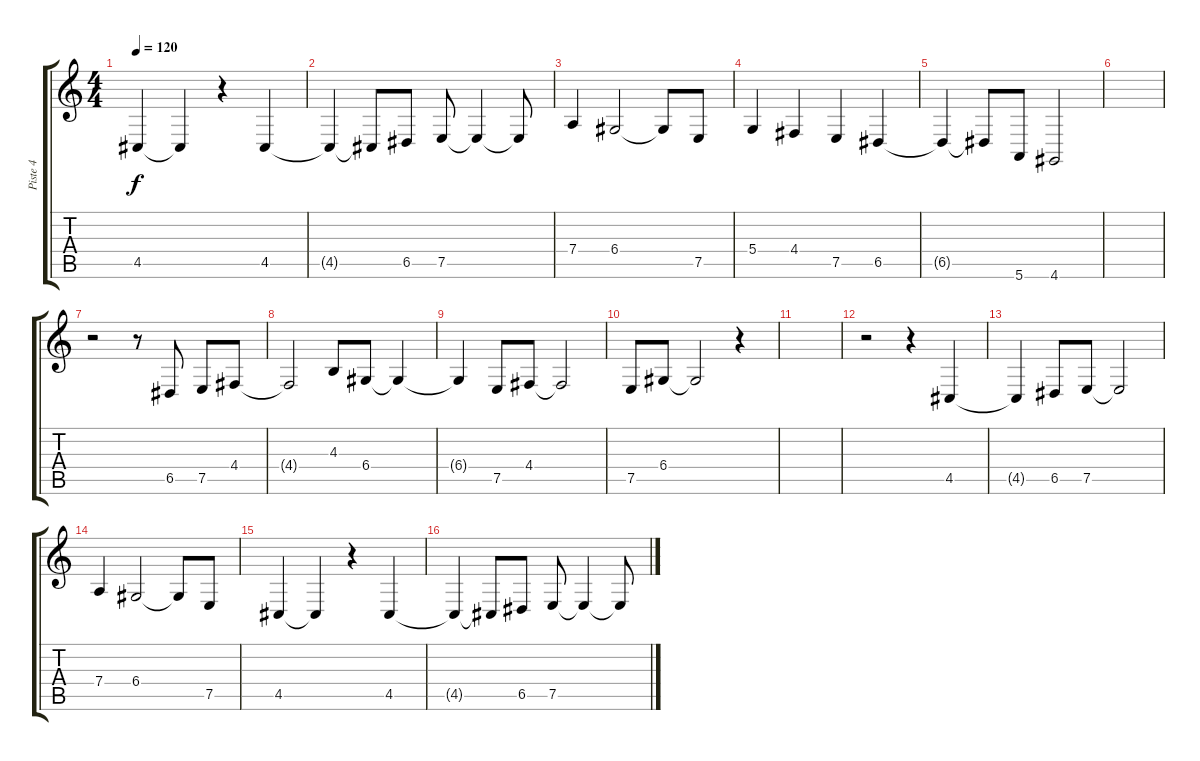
\track ("Piste 4" "Piste 4") {instrument cello}
\staff {score tabs}
\tuning (E4 B3 G3 D3 A2 E2) {hide}
\ts (4 4)
\tempo 120
\clef g2
\ks c
4.5.4{dy f} 4.5{t}.4 r.4 4.5.4 |
4.5{t}.4 4.5{t}.8 6.5.8 7.5.8 7.5{t}.4 7.5{t}.8 |
7.4.4 6.4.2 6.4{t}.8 7.5.8 |
5.4.4 4.4.4 7.5.4 6.5.4 |
6.5{t}.4 6.5{t}.8 5.6.8 4.6.2 |
|
r.2 r.8 6.5.8 7.5.8 4.4.8 |
4.4{t}.2 4.3.8 6.4.8 6.4{t}.4 |
6.4{t}.4 7.5.8 4.4.8 4.4{t}.2 |
7.5.8 6.4.8 6.4{t}.2 r.4 |
|
r.2 r.4 4.5.4 |
4.5{t}.4 6.5.8 7.5.8 7.5{t}.2 |
7.4.4 6.4.2 6.4{t}.8 7.5.8 |
4.5.4 4.5{t}.4 r.4 4.5.4 |
4.5{t}.4 4.5{t}.8 6.5.8 7.5.8 7.5{t}.4 7.5{t}.8
